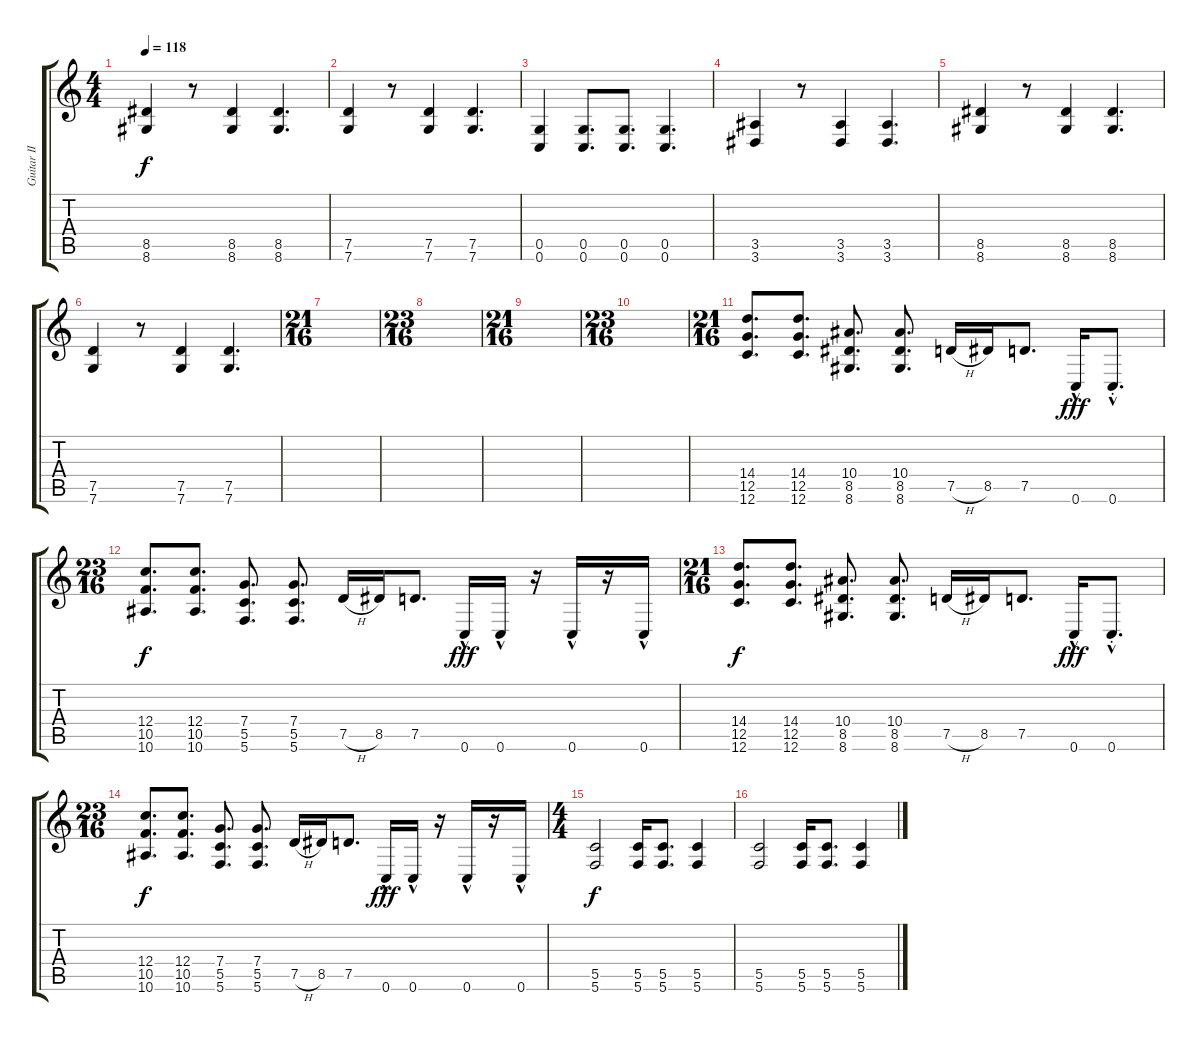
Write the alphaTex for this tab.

\track ("Guitar II" "Guitar II") {instrument distortionguitar}
\staff {score tabs}
\tuning (D4 A3 F3 C3 G2 C2) {hide}
\ts (4 4)
\tempo 118
\clef g2
\ks c
(8.5 8.6).4{dy f} r.8 (8.5 8.6).4 (8.5 8.6).4{d} |
(7.5 7.6).4 r.8 (7.5 7.6).4 (7.5 7.6).4{d} |
(0.5 0.6).4 (0.5 0.6).8{d} (0.5 0.6).8{d} (0.5 0.6).4{d} |
(3.5 3.6).4 r.8 (3.5 3.6).4 (3.5 3.6).4{d} |
(8.5 8.6).4 r.8 (8.5 8.6).4 (8.5 8.6).4{d} |
(7.5 7.6).4 r.8 (7.5 7.6).4 (7.5 7.6).4{d} |
\ts (21 16)
|
\ts (23 16)
|
\ts (21 16)
|
\ts (23 16)
|
\ts (21 16)
(14.4 12.5 12.6).8{d volume 14 balance 14 instrument distortionguitar} (14.4 12.5 12.6).8{d} (10.4 8.5 8.6).8{d} (10.4 8.5 8.6).8{d} 7.5{h}.16 8.5.16 7.5.8{d} 0.6{hac}.16{dy fff} 0.6{hac st}.8{d} |
\ts (23 16)
(12.4 10.5 10.6).8{d dy f} (12.4 10.5 10.6).8{d} (7.4 5.5 5.6).8{d} (7.4 5.5 5.6).8{d} 7.5{h}.16 8.5.16 7.5.8{d} 0.6{hac}.16{dy fff} 0.6{hac}.16 r.16 0.6{hac}.16 r.16 0.6{hac}.16 |
\ts (21 16)
(14.4 12.5 12.6).8{d dy f volume 14 balance 14} (14.4 12.5 12.6).8{d} (10.4 8.5 8.6).8{d} (10.4 8.5 8.6).8{d} 7.5{h}.16 8.5.16 7.5.8{d} 0.6{hac}.16{dy fff} 0.6{hac st}.8{d} |
\ts (23 16)
(12.4 10.5 10.6).8{d dy f} (12.4 10.5 10.6).8{d} (7.4 5.5 5.6).8{d} (7.4 5.5 5.6).8{d} 7.5{h}.16 8.5.16 7.5.8{d} 0.6{hac}.16{dy fff} 0.6{hac}.16 r.16 0.6{hac}.16 r.16 0.6{hac}.16 |
\ts (4 4)
(5.5 5.6).2{dy f volume 14 balance 2} (5.5 5.6).16 (5.5 5.6).8{d} (5.5 5.6).4 |
(5.5 5.6).2{volume 14 balance 2} (5.5 5.6).16 (5.5 5.6).8{d} (5.5 5.6).4
